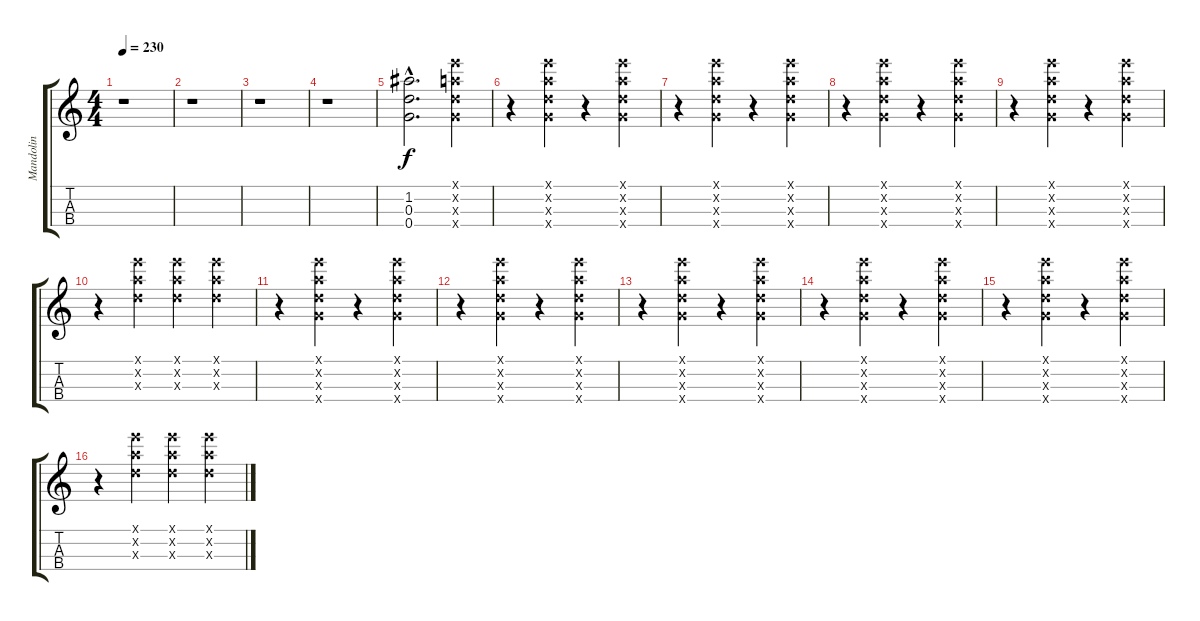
\track ("Mandolin" "Mandolin") {instrument acousticguitarnylon}
\staff {score tabs}
\tuning (E5 A4 D4 G3) {hide}
\ts (4 4)
\tempo 230
\clef g2
\ks c
r.1{dy f instrument acousticguitarnylon} |
r.1 |
r.1 |
r.1 |
(1.2{hac} 0.3{hac} 0.4{hac}).2{d} (0.1{x} 0.2{x} 0.3{x} 0.4{x}).4 |
r.4 (0.1{x} 0.2{x} 0.3{x} 0.4{x}).4 r.4 (0.1{x} 0.2{x} 0.3{x} 0.4{x}).4 |
r.4 (0.1{x} 0.2{x} 0.3{x} 0.4{x}).4 r.4 (0.1{x} 0.2{x} 0.3{x} 0.4{x}).4 |
r.4 (0.1{x} 0.2{x} 0.3{x} 0.4{x}).4 r.4 (0.1{x} 0.2{x} 0.3{x} 0.4{x}).4 |
r.4 (0.1{x} 0.2{x} 0.3{x} 0.4{x}).4 r.4 (0.1{x} 0.2{x} 0.3{x} 0.4{x}).4 |
r.4 (0.1{x} 0.2{x} 0.3{x}).4 (0.1{x} 0.2{x} 0.3{x}).4 (0.1{x} 0.2{x} 0.3{x}).4 |
r.4 (0.1{x} 0.2{x} 0.3{x} 0.4{x}).4 r.4 (0.1{x} 0.2{x} 0.3{x} 0.4{x}).4 |
r.4 (0.1{x} 0.2{x} 0.3{x} 0.4{x}).4 r.4 (0.1{x} 0.2{x} 0.3{x} 0.4{x}).4 |
r.4 (0.1{x} 0.2{x} 0.3{x} 0.4{x}).4 r.4 (0.1{x} 0.2{x} 0.3{x} 0.4{x}).4 |
r.4 (0.1{x} 0.2{x} 0.3{x} 0.4{x}).4 r.4 (0.1{x} 0.2{x} 0.3{x} 0.4{x}).4 |
r.4 (0.1{x} 0.2{x} 0.3{x} 0.4{x}).4 r.4 (0.1{x} 0.2{x} 0.3{x} 0.4{x}).4 |
r.4 (0.1{x} 0.2{x} 0.3{x}).4 (0.1{x} 0.2{x} 0.3{x}).4 (0.1{x} 0.2{x} 0.3{x}).4
